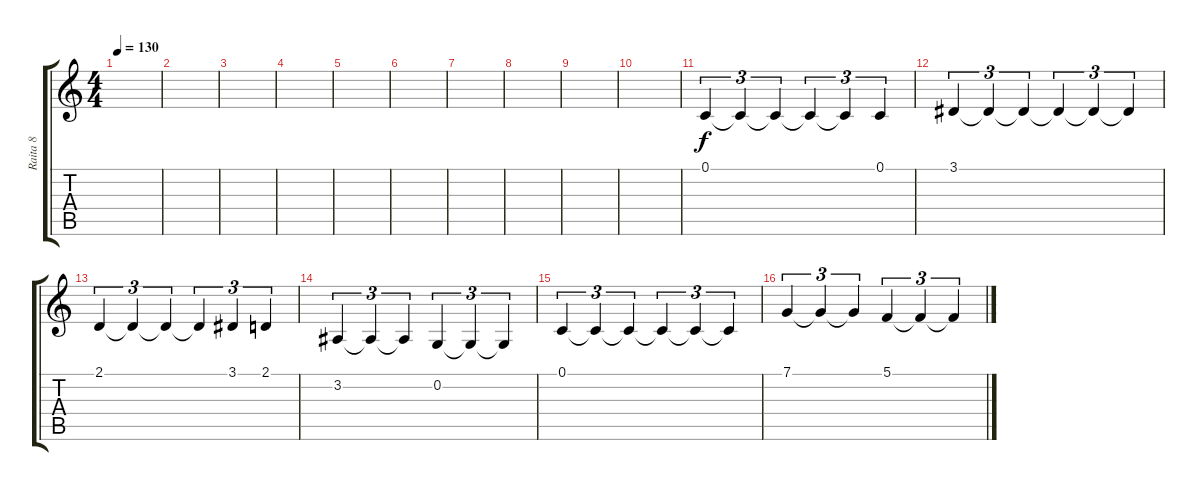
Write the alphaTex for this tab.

\track ("Raita 8" "Raita 8") {instrument choiraahs}
\staff {score tabs}
\tuning (C4 G3 Eb3 Bb2 F2 C2) {hide}
\ts (4 4)
\tempo 130
\clef g2
\ks c
|
|
|
|
|
|
|
|
|
|
0.1.4{tu (3 2)} 0.1{t}.4{tu (3 2)} 0.1{t}.4{tu (3 2)} 0.1{t}.4{tu (3 2)} 0.1{t}.4{tu (3 2)} 0.1.4{tu (3 2)} |
3.1.4{tu (3 2)} 3.1{t}.4{tu (3 2)} 3.1{t}.4{tu (3 2)} 3.1{t}.4{tu (3 2)} 3.1{t}.4{tu (3 2)} 3.1{t}.4{tu (3 2)} |
2.1.4{tu (3 2)} 2.1{t}.4{tu (3 2)} 2.1{t}.4{tu (3 2)} 2.1{t}.4{tu (3 2)} 3.1.4{tu (3 2)} 2.1.4{tu (3 2)} |
3.2.4{tu (3 2)} 3.2{t}.4{tu (3 2)} 3.2{t}.4{tu (3 2)} 0.2.4{tu (3 2)} 0.2{t}.4{tu (3 2)} 0.2{t}.4{tu (3 2)} |
0.1.4{tu (3 2)} 0.1{t}.4{tu (3 2)} 0.1{t}.4{tu (3 2)} 0.1{t}.4{tu (3 2)} 0.1{t}.4{tu (3 2)} 0.1{t}.4{tu (3 2)} |
7.1.4{tu (3 2)} 7.1{t}.4{tu (3 2)} 7.1{t}.4{tu (3 2)} 5.1.4{tu (3 2)} 5.1{t}.4{tu (3 2)} 5.1{t}.4{tu (3 2)}
